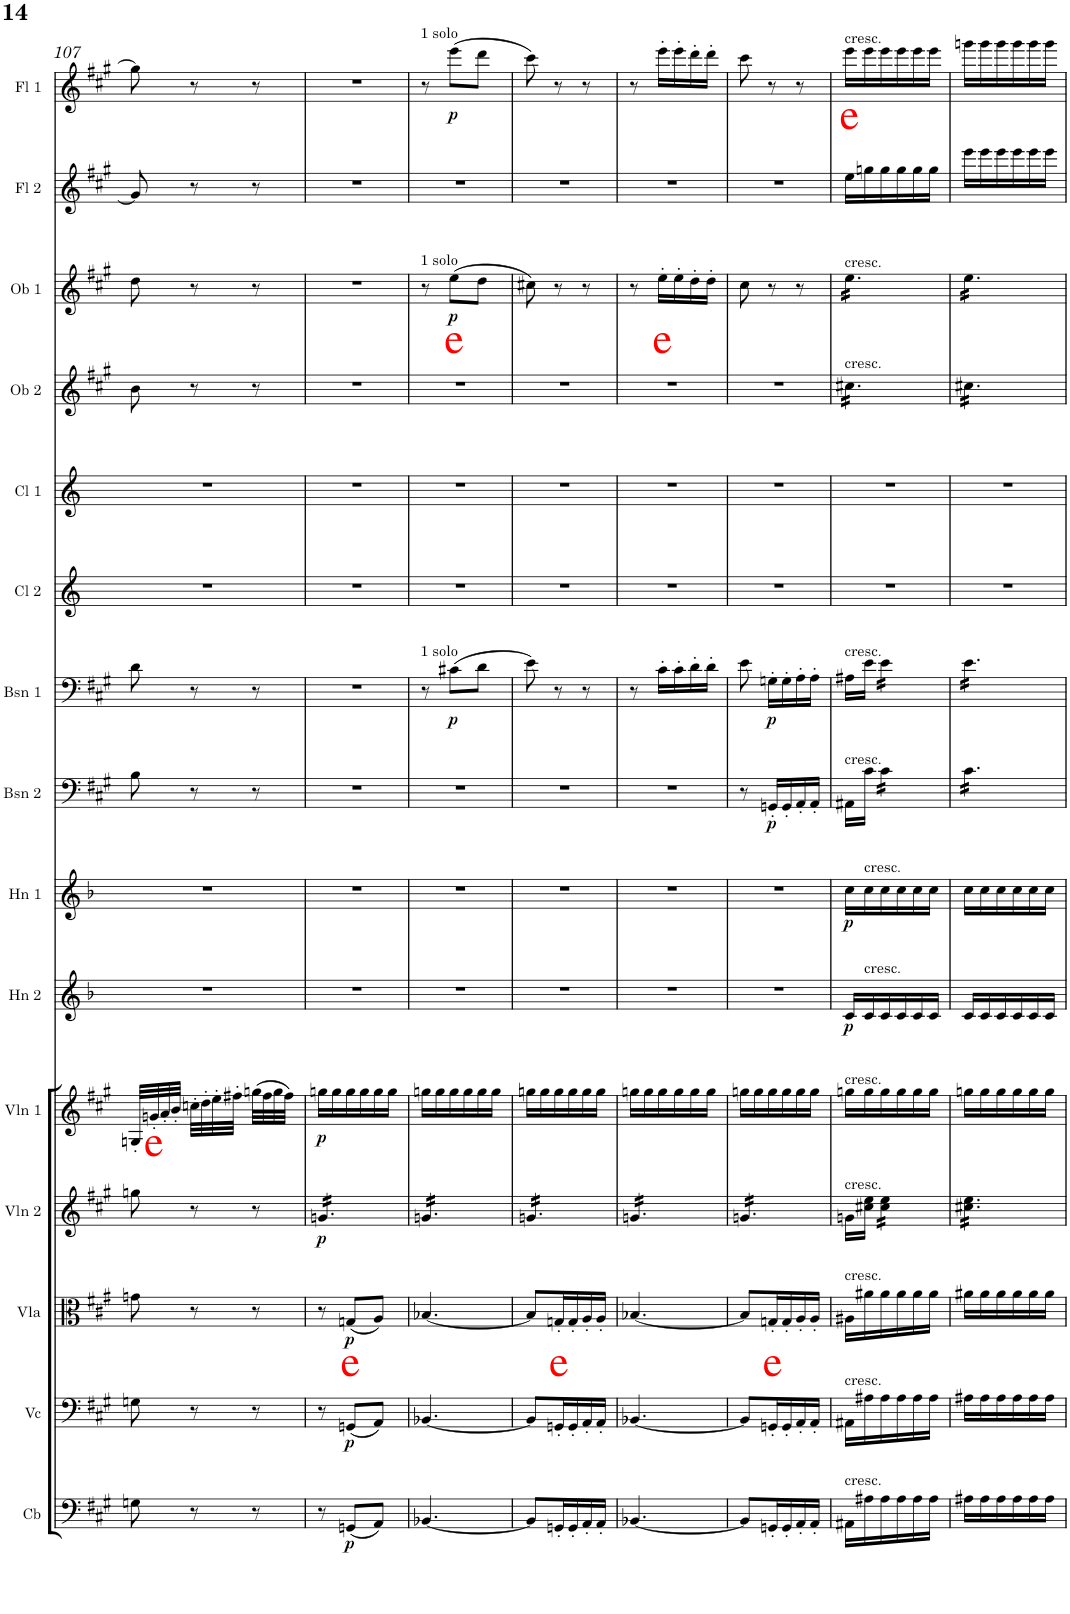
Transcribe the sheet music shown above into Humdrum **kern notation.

**kern	**dynam	**kern	**dynam	**kern	**text	**dynam	**kern	**dynam	**kern	**text	**dynam	**kern	**dynam	**kern	**dynam	**kern	**dynam	**kern	**dynam	**kern	**kern	**kern	**kern	**text	**dynam	**kern	**kern	**text	**dynam
*part15	*part15	*part14	*part14	*part13	*part13	*part13	*part12	*part12	*part11	*part11	*part11	*part10	*part10	*part9	*part9	*part8	*part8	*part7	*part7	*part6	*part5	*part4	*part3	*part3	*part3	*part2	*part1	*part1	*part1
*staff15	*staff15	*staff14	*staff14	*staff13	*staff13	*staff13	*staff12	*staff12	*staff11	*staff11	*staff11	*staff10	*staff10	*staff9	*staff9	*staff8	*staff8	*staff7	*staff7	*staff6	*staff5	*staff4	*staff3	*staff3	*staff3	*staff2	*staff1	*staff1	*staff1
*I"Contrabass	*	*I"Violoncello	*	*I"Viola	*	*	*I"Violin 2	*	*I"Violin 1	*	*	*I"E Horn 2 (orig. E and A)	*	*I"E Horn 1 (orig. E and A)	*	*I"Bassoon 2	*	*I"Bassoon 1	*	*I"A Clarinet 2	*I"A Clarinet 1	*I"Oboe 2	*I"Oboe 1	*	*	*I"Flute 2	*I"Flute 1	*	*
*I'Cb	*	*I'Vc	*	*I'Vla	*	*	*I'Vln 2	*	*I'Vln 1	*	*	*I'Hn 2	*	*I'Hn 1	*	*I'Bsn 2	*	*I'Bsn 1	*	*I'Cl 2	*I'Cl 1	*I'Ob 2	*I'Ob 1	*	*	*I'Fl 2	*I'Fl 1	*	*
!!LO:PB:g=z
*clefF4	*	*clefF4	*	*clefC3	*	*	*clefG2	*	*clefG2	*	*	*clefG2	*	*clefG2	*	*clefF4	*	*clefF4	*	*clefG2	*clefG2	*clefG2	*clefG2	*	*	*clefG2	*clefG2	*	*
*Trd7c12	*	*	*	*	*	*	*	*	*	*	*	*Trd5c8	*	*Trd5c8	*	*	*	*	*	*Trd2c3	*Trd2c3	*	*	*	*	*	*	*	*
*k[f#c#g#]	*	*k[f#c#g#]	*	*k[f#c#g#]	*	*	*k[f#c#g#]	*	*k[f#c#g#]	*	*	*k[b-]	*	*k[b-]	*	*k[f#c#g#]	*	*k[f#c#g#]	*	*k[]	*k[]	*k[f#c#g#]	*k[f#c#g#]	*	*	*k[f#c#g#]	*k[f#c#g#]	*	*
*M3/8	*	*M3/8	*	*M3/8	*	*	*M3/8	*	*M3/8	*	*	*M3/8	*	*M3/8	*	*M3/8	*	*M3/8	*	*M3/8	*M3/8	*M3/8	*M3/8	*	*	*M3/8	*M3/8	*	*
=107	=107	=107	=107	=107	=107	=107	=107	=107	=107	=107	=107	=107	=107	=107	=107	=107	=107	=107	=107	=107	=107	=107	=107	=107	=107	=107	=107	=107	=107
8Gn\	.	8Gn\	.	8gn\	.	.	8ggn\	.	32Gn'/LLL	.	.	4.r	.	4.r	.	8B\	.	8d\	.	4.r	4.r	8b\	8dd\	.	.	8g/]	8gg\]	.	.
!	!	!	!	!	!	!	!	!	!	!LO:LY:b:color=#FF0000	!	!	!	!	!	!	!	!	!	!	!	!	!	!	!	!	!	!	!
.	.	.	.	.	.	.	.	.	32gn'/	e	.	.	.	.	.	.	.	.	.	.	.	.	.	.	.	.	.	.	.
.	.	.	.	.	.	.	.	.	32a'/	.	.	.	.	.	.	.	.	.	.	.	.	.	.	.	.	.	.	.	.
.	.	.	.	.	.	.	.	.	32b'/JJJ	.	.	.	.	.	.	.	.	.	.	.	.	.	.	.	.	.	.	.	.
8r	.	8r	.	8r	.	.	8r	.	32ccn'\LLL	.	.	.	.	.	.	8r	.	8r	.	.	.	8r	8r	.	.	8r	8r	.	.
.	.	.	.	.	.	.	.	.	32dd'\	.	.	.	.	.	.	.	.	.	.	.	.	.	.	.	.	.	.	.	.
.	.	.	.	.	.	.	.	.	32ee'\	.	.	.	.	.	.	.	.	.	.	.	.	.	.	.	.	.	.	.	.
.	.	.	.	.	.	.	.	.	32ff#X'\JJJ	.	.	.	.	.	.	.	.	.	.	.	.	.	.	.	.	.	.	.	.
8r	.	8r	.	8r	.	.	8r	.	(32ggn\LLL	.	.	.	.	.	.	8r	.	8r	.	.	.	8r	8r	.	.	8r	8r	.	.
.	.	.	.	.	.	.	.	.	32ff#\	.	.	.	.	.	.	.	.	.	.	.	.	.	.	.	.	.	.	.	.
.	.	.	.	.	.	.	.	.	32gg\	.	.	.	.	.	.	.	.	.	.	.	.	.	.	.	.	.	.	.	.
.	.	.	.	.	.	.	.	.	32ff#\JJJ)	.	.	.	.	.	.	.	.	.	.	.	.	.	.	.	.	.	.	.	.
=108	=108	=108	=108	=108	=108	=108	=108	=108	=108	=108	=108	=108	=108	=108	=108	=108	=108	=108	=108	=108	=108	=108	=108	=108	=108	=108	=108	=108	=108
!	!	!	!	!	!	!	!	!LO:DY:b	!	!	!LO:DY:b	!	!	!	!	!	!	!	!	!	!	!	!	!	!	!	!	!	!
*	*	*	*	*	*	*	*tremolo	*	*	*	*	*	*	*	*	*	*	*	*	*	*	*	*	*	*	*	*	*	*
8r	.	8r	.	8r	.	.	16gn/LL	p	16ggn\LL	.	p	4.r	.	4.r	.	4.r	.	4.r	.	4.r	4.r	4.r	4.r	.	.	4.r	4.r	.	.
.	.	.	.	.	.	.	16gn/	.	16gg\	.	.	.	.	.	.	.	.	.	.	.	.	.	.	.	.	.	.	.	.
!	!LO:DY:b	!	!LO:DY:b	!	!LO:LY:b:color=#FF0000	!LO:DY:b	!	!	!	!	!	!	!	!	!	!	!	!	!	!	!	!	!	!	!	!	!	!	!
(8GGn/L	p	(8GGn/L	p	(8Gn/L	e	p	16gn/	.	16gg\	.	.	.	.	.	.	.	.	.	.	.	.	.	.	.	.	.	.	.	.
.	.	.	.	.	.	.	16gn/	.	16gg\	.	.	.	.	.	.	.	.	.	.	.	.	.	.	.	.	.	.	.	.
8AA/J)	.	8AA/J)	.	8A/J)	.	.	16gn/	.	16gg\	.	.	.	.	.	.	.	.	.	.	.	.	.	.	.	.	.	.	.	.
.	.	.	.	.	.	.	16gn/JJ	.	16gg\JJ	.	.	.	.	.	.	.	.	.	.	.	.	.	.	.	.	.	.	.	.
=109	=109	=109	=109	=109	=109	=109	=109	=109	=109	=109	=109	=109	=109	=109	=109	=109	=109	=109	=109	=109	=109	=109	=109	=109	=109	=109	=109	=109	=109
!	!	!	!	!	!	!	!	!	!	!	!	!	!	!	!	!	!	!	!	!	!	!	!	!	!	!	!LO:TX:a:t=1 solo	!	!
!	!	!	!	!	!	!	!	!	!	!	!	!	!	!	!	!	!	!	!	!	!	!	!LO:TX:a:t=1 solo	!	!	!	!	!	!
!	!	!	!	!	!	!	!	!	!	!	!	!	!	!	!	!	!	!LO:TX:a:t=1 solo	!	!	!	!	!	!	!	!	!	!	!
[4.BB-X/	.	[4.BB-X/	.	[4.B-X/	.	.	16gn/LL	.	16ggn\LL	.	.	4.r	.	4.r	.	4.r	.	8r	.	4.r	4.r	4.r	8r	.	.	4.r	8r	.	.
.	.	.	.	.	.	.	16gn/	.	16gg\	.	.	.	.	.	.	.	.	.	.	.	.	.	.	.	.	.	.	.	.
!	!	!	!	!	!	!	!	!	!	!	!	!	!	!	!	!	!	!	!LO:DY:b	!	!	!	!	!LO:LY:b:color=#FF0000	!LO:DY:b	!	!	!	!LO:DY:b
.	.	.	.	.	.	.	16gn/	.	16gg\	.	.	.	.	.	.	.	.	(8c#X\L	p	.	.	.	(8ee\L	e	p	.	(8eee\L	.	p
.	.	.	.	.	.	.	16gn/	.	16gg\	.	.	.	.	.	.	.	.	.	.	.	.	.	.	.	.	.	.	.	.
.	.	.	.	.	.	.	16gn/	.	16gg\	.	.	.	.	.	.	.	.	8d\J	.	.	.	.	8dd\J	.	.	.	8ddd\J	.	.
.	.	.	.	.	.	.	16gn/JJ	.	16gg\JJ	.	.	.	.	.	.	.	.	.	.	.	.	.	.	.	.	.	.	.	.
=110	=110	=110	=110	=110	=110	=110	=110	=110	=110	=110	=110	=110	=110	=110	=110	=110	=110	=110	=110	=110	=110	=110	=110	=110	=110	=110	=110	=110	=110
8BB-/L]	.	8BB-/L]	.	8B-/L]	.	.	16gn/LL	.	16ggn\LL	.	.	4.r	.	4.r	.	4.r	.	8e\)	.	4.r	4.r	4.r	8cc#X\)	.	.	4.r	8ccc#\)	.	.
.	.	.	.	.	.	.	16gn/	.	16gg\	.	.	.	.	.	.	.	.	.	.	.	.	.	.	.	.	.	.	.	.
!	!	!	!	!	!LO:LY:b:color=#FF0000	!	!	!	!	!	!	!	!	!	!	!	!	!	!	!	!	!	!	!	!	!	!	!	!
16GGn'/L	.	16GGn'/L	.	16Gn'/L	e	.	16gn/	.	16gg\	.	.	.	.	.	.	.	.	8r	.	.	.	.	8r	.	.	.	8r	.	.
16GG'/	.	16GG'/	.	16G'/	.	.	16gn/	.	16gg\	.	.	.	.	.	.	.	.	.	.	.	.	.	.	.	.	.	.	.	.
16AA'/	.	16AA'/	.	16A'/	.	.	16gn/	.	16gg\	.	.	.	.	.	.	.	.	8r	.	.	.	.	8r	.	.	.	8r	.	.
16AA'/JJ	.	16AA'/JJ	.	16A'/JJ	.	.	16gn/JJ	.	16gg\JJ	.	.	.	.	.	.	.	.	.	.	.	.	.	.	.	.	.	.	.	.
=111	=111	=111	=111	=111	=111	=111	=111	=111	=111	=111	=111	=111	=111	=111	=111	=111	=111	=111	=111	=111	=111	=111	=111	=111	=111	=111	=111	=111	=111
[4.BB-X/	.	[4.BB-X/	.	[4.B-X/	.	.	16gn/LL	.	16ggn\LL	.	.	4.r	.	4.r	.	4.r	.	8r	.	4.r	4.r	4.r	8r	.	.	4.r	8r	.	.
.	.	.	.	.	.	.	16gn/	.	16gg\	.	.	.	.	.	.	.	.	.	.	.	.	.	.	.	.	.	.	.	.
!	!	!	!	!	!	!	!	!	!	!	!	!	!	!	!	!	!	!	!	!	!	!	!	!LO:LY:b:color=#FF0000	!	!	!	!	!
.	.	.	.	.	.	.	16gn/	.	16gg\	.	.	.	.	.	.	.	.	16c#'\LL	.	.	.	.	16ee'\LL	e	.	.	16eee'\LL	.	.
.	.	.	.	.	.	.	16gn/	.	16gg\	.	.	.	.	.	.	.	.	16c#'\	.	.	.	.	16ee'\	.	.	.	16eee'\	.	.
.	.	.	.	.	.	.	16gn/	.	16gg\	.	.	.	.	.	.	.	.	16d'\	.	.	.	.	16dd'\	.	.	.	16ddd'\	.	.
.	.	.	.	.	.	.	16gn/JJ	.	16gg\JJ	.	.	.	.	.	.	.	.	16d'\JJ	.	.	.	.	16dd'\JJ	.	.	.	16ddd'\JJ	.	.
=112	=112	=112	=112	=112	=112	=112	=112	=112	=112	=112	=112	=112	=112	=112	=112	=112	=112	=112	=112	=112	=112	=112	=112	=112	=112	=112	=112	=112	=112
8BB-/L]	.	8BB-/L]	.	8B-/L]	.	.	16gn/LL	.	16ggn\LL	.	.	4.r	.	4.r	.	8r	.	8e\	.	4.r	4.r	4.r	8cc#\	.	.	4.r	8ccc#\	.	.
.	.	.	.	.	.	.	16gn/	.	16gg\	.	.	.	.	.	.	.	.	.	.	.	.	.	.	.	.	.	.	.	.
!	!	!	!	!	!LO:LY:b:color=#FF0000	!	!	!	!	!	!	!	!	!	!	!	!LO:DY:b	!	!LO:DY:b	!	!	!	!	!	!	!	!	!	!
16GGn'/L	.	16GGn'/L	.	16Gn'/L	e	.	16gn/	.	16gg\	.	.	.	.	.	.	16GGn'/LL	p	16Gn'\LL	p	.	.	.	8r	.	.	.	8r	.	.
16GG'/	.	16GG'/	.	16G'/	.	.	16gn/	.	16gg\	.	.	.	.	.	.	16GG'/	.	16G'\	.	.	.	.	.	.	.	.	.	.	.
16AA'/	.	16AA'/	.	16A'/	.	.	16gn/	.	16gg\	.	.	.	.	.	.	16AA'/	.	16A'\	.	.	.	.	8r	.	.	.	8r	.	.
16AA'/JJ	.	16AA'/JJ	.	16A'/JJ	.	.	16gn/JJ	.	16gg\JJ	.	.	.	.	.	.	16AA'/JJ	.	16A'\JJ	.	.	.	.	.	.	.	.	.	.	.
*	*	*	*	*	*	*	*Xtremolo	*	*	*	*	*	*	*	*	*	*	*	*	*	*	*	*	*	*	*	*	*	*
=113	=113	=113	=113	=113	=113	=113	=113	=113	=113	=113	=113	=113	=113	=113	=113	=113	=113	=113	=113	=113	=113	=113	=113	=113	=113	=113	=113	=113	=113
!	!	!	!	!	!	!	!	!	!	!	!	!	!	!	!	!	!	!	!	!	!	!	!	!	!	!	!LO:TX:a:t=cresc.	!	!
!	!	!	!	!	!	!	!	!	!	!	!	!	!	!	!	!	!	!	!	!	!	!	!LO:TX:a:t=cresc.	!	!	!	!	!	!
!	!	!	!	!	!	!	!	!	!	!	!	!	!	!	!	!	!	!	!	!	!	!LO:TX:a:t=cresc.	!	!	!	!	!	!	!
!	!	!	!	!	!	!	!	!	!	!	!	!	!	!	!	!	!	!LO:TX:a:t=cresc.	!	!	!	!	!	!	!	!	!	!	!
!	!	!	!	!	!	!	!	!	!	!	!	!	!	!	!	!LO:TX:a:t=cresc.	!	!	!	!	!	!	!	!	!	!	!	!	!
!	!	!	!	!	!	!	!	!	!LO:TX:a:t=cresc.	!	!	!	!	!	!	!	!	!	!	!	!	!	!	!	!	!	!	!	!
!	!	!	!	!	!	!	!LO:TX:a:t=cresc.	!	!	!	!	!	!	!	!	!	!	!	!	!	!	!	!	!	!	!	!	!	!
!	!	!	!	!LO:TX:a:t=cresc.	!	!	!	!	!	!	!	!	!	!	!	!	!	!	!	!	!	!	!	!	!	!	!	!	!
!	!	!LO:TX:a:t=cresc.	!	!	!	!	!	!	!	!	!	!	!	!	!	!	!	!	!	!	!	!	!	!	!	!	!	!	!
!LO:TX:a:t=cresc.	!	!	!	!	!	!	!	!	!	!	!	!	!	!	!	!	!	!	!	!	!	!	!	!	!	!	!	!	!
!	!	!	!	!	!	!	!	!	!	!	!	!	!LO:DY:b	!	!LO:DY:b	!	!	!	!	!	!	!	!	!	!	!	!	!LO:LY:b:color=#FF0000	!
*	*	*	*	*	*	*	*	*	*	*	*	*	*	*	*	*	*	*	*	*	*	*tremolo	*	*	*	*	*	*	*
*	*	*	*	*	*	*	*	*	*	*	*	*	*	*	*	*	*	*	*	*	*	*	*tremolo	*	*	*	*	*	*
16AA#X\LL	.	16AA#X\LL	.	16A#X\LL	.	.	16gn\LL	.	16ggn\LL	.	.	16c/LL	p	16cc\LL	p	16AA#X\LL	.	16A#X\LL	.	4.r	4.r	16cc#X\LL	16ee\LL	.	.	16ee\LL	16eee\LL	e	.
!	!	!	!	!	!	!	!	!	!	!	!	!	!	!LO:TX:a:t=cresc.	!	!	!	!	!	!	!	!	!	!	!	!	!	!	!
!	!	!	!	!	!	!	!	!	!	!	!	!LO:TX:a:t=cresc.	!	!	!	!	!	!	!	!	!	!	!	!	!	!	!	!	!
16A#X\	.	16A#X\	.	16a#X\	.	.	16cc#X\ 16ee\JJ	.	16gg\	.	.	16c/	.	16cc\	.	16c#\JJ	.	16e\JJ	.	.	.	16cc#X\	16ee\	.	.	16ggn\	16eee\	.	.
*	*	*	*	*	*	*	*tremolo	*	*	*	*	*	*	*	*	*	*	*	*	*	*	*	*	*	*	*	*	*	*
*	*	*	*	*	*	*	*	*	*	*	*	*	*	*	*	*tremolo	*	*	*	*	*	*	*	*	*	*	*	*	*
*	*	*	*	*	*	*	*	*	*	*	*	*	*	*	*	*	*	*tremolo	*	*	*	*	*	*	*	*	*	*	*
16A#\	.	16A#\	.	16a#\	.	.	16cc#\ 16ee\LL	.	16gg\	.	.	16c/	.	16cc\	.	16c#\LL	.	16e\LL	.	.	.	16cc#X\	16ee\	.	.	16gg\	16eee\	.	.
16A#\	.	16A#\	.	16a#\	.	.	16cc#\ 16ee\	.	16gg\	.	.	16c/	.	16cc\	.	16c#\	.	16e\	.	.	.	16cc#X\	16ee\	.	.	16gg\	16eee\	.	.
16A#\	.	16A#\	.	16a#\	.	.	16cc#\ 16ee\	.	16gg\	.	.	16c/	.	16cc\	.	16c#\	.	16e\	.	.	.	16cc#X\	16ee\	.	.	16gg\	16eee\	.	.
16A#\JJ	.	16A#\JJ	.	16a#\JJ	.	.	16cc#\ 16ee\JJ	.	16gg\JJ	.	.	16c/JJ	.	16cc\JJ	.	16c#\JJ	.	16e\JJ	.	.	.	16cc#X\JJ	16ee\JJ	.	.	16gg\JJ	16eee\JJ	.	.
=114	=114	=114	=114	=114	=114	=114	=114	=114	=114	=114	=114	=114	=114	=114	=114	=114	=114	=114	=114	=114	=114	=114	=114	=114	=114	=114	=114	=114	=114
16A#X\LL	.	16A#X\LL	.	16a#X\LL	.	.	16cc#X\ 16ee\LL	.	16ggn\LL	.	.	16c/LL	.	16cc\LL	.	16c#\LL	.	16e\LL	.	4.r	4.r	16cc#X\LL	16ee\LL	.	.	16eee\LL	16gggn\LL	.	.
16A#\	.	16A#\	.	16a#\	.	.	16cc#X\ 16ee\	.	16gg\	.	.	16c/	.	16cc\	.	16c#\	.	16e\	.	.	.	16cc#X\	16ee\	.	.	16eee\	16ggg\	.	.
16A#\	.	16A#\	.	16a#\	.	.	16cc#X\ 16ee\	.	16gg\	.	.	16c/	.	16cc\	.	16c#\	.	16e\	.	.	.	16cc#X\	16ee\	.	.	16eee\	16ggg\	.	.
16A#\	.	16A#\	.	16a#\	.	.	16cc#X\ 16ee\	.	16gg\	.	.	16c/	.	16cc\	.	16c#\	.	16e\	.	.	.	16cc#X\	16ee\	.	.	16eee\	16ggg\	.	.
16A#\	.	16A#\	.	16a#\	.	.	16cc#X\ 16ee\	.	16gg\	.	.	16c/	.	16cc\	.	16c#\	.	16e\	.	.	.	16cc#X\	16ee\	.	.	16eee\	16ggg\	.	.
16A#\JJ	.	16A#\JJ	.	16a#\JJ	.	.	16cc#X\ 16ee\JJ	.	16gg\JJ	.	.	16c/JJ	.	16cc\JJ	.	16c#\JJ	.	16e\JJ	.	.	.	16cc#X\JJ	16ee\JJ	.	.	16eee\JJ	16ggg\JJ	.	.
*	*	*	*	*	*	*	*	*	*	*	*	*	*	*	*	*	*	*	*	*	*	*	*Xtremolo	*	*	*	*	*	*
*	*	*	*	*	*	*	*	*	*	*	*	*	*	*	*	*	*	*	*	*	*	*Xtremolo	*	*	*	*	*	*	*
*	*	*	*	*	*	*	*	*	*	*	*	*	*	*	*	*	*	*Xtremolo	*	*	*	*	*	*	*	*	*	*	*
*	*	*	*	*	*	*	*	*	*	*	*	*	*	*	*	*Xtremolo	*	*	*	*	*	*	*	*	*	*	*	*	*
*	*	*	*	*	*	*	*Xtremolo	*	*	*	*	*	*	*	*	*	*	*	*	*	*	*	*	*	*	*	*	*	*
=	=	=	=	=	=	=	=	=	=	=	=	=	=	=	=	=	=	=	=	=	=	=	=	=	=	=	=	=	=
*-	*-	*-	*-	*-	*-	*-	*-	*-	*-	*-	*-	*-	*-	*-	*-	*-	*-	*-	*-	*-	*-	*-	*-	*-	*-	*-	*-	*-	*-
